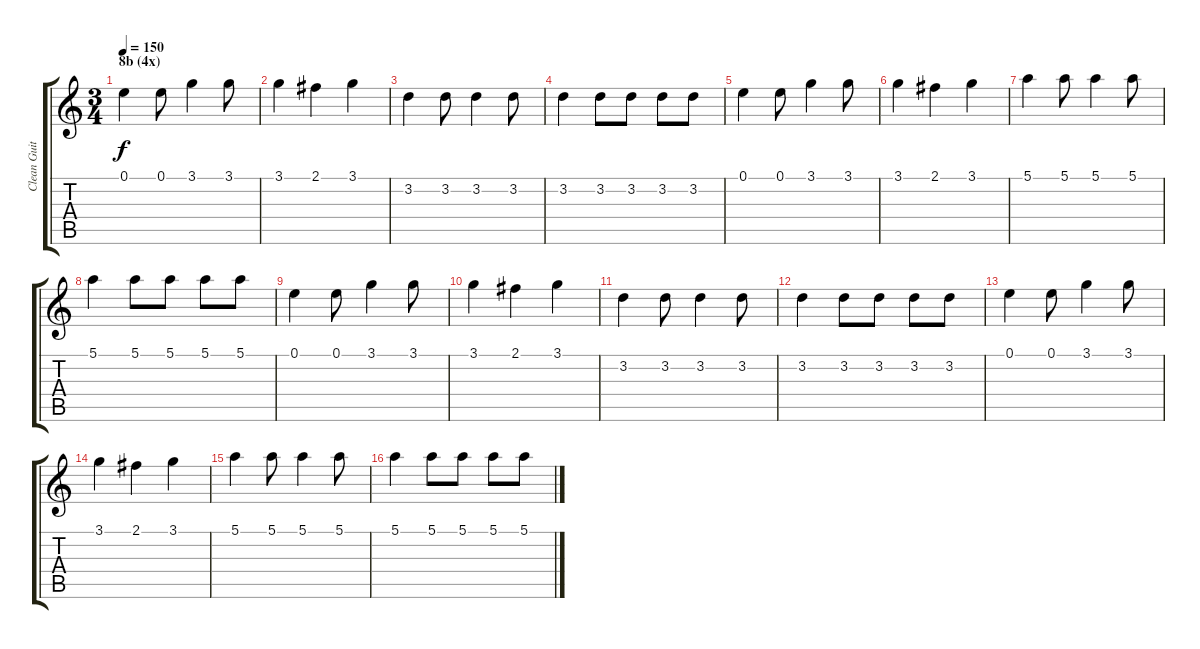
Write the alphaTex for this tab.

\track ("Clean Guitar" "Clean Guit") {instrument electricguitarclean}
\staff {score tabs}
\tuning (E4 B3 G3 D3 A2 E2) {hide}
\ts (3 4)
\section ("" "8b (4x)")
\tempo 150
\clef g2
\ks c
0.1.4{dy f} 0.1.8 3.1.4 3.1.8 |
3.1.4 2.1.4 3.1.4 |
3.2.4 3.2.8 3.2.4 3.2.8 |
3.2.4 3.2.8 3.2.8 3.2.8 3.2.8 |
0.1.4 0.1.8 3.1.4 3.1.8 |
3.1.4 2.1.4 3.1.4 |
5.1.4 5.1.8 5.1.4 5.1.8 |
5.1.4 5.1.8 5.1.8 5.1.8 5.1.8 |
0.1.4 0.1.8 3.1.4 3.1.8 |
3.1.4 2.1.4 3.1.4 |
3.2.4 3.2.8 3.2.4 3.2.8 |
3.2.4 3.2.8 3.2.8 3.2.8 3.2.8 |
0.1.4 0.1.8 3.1.4 3.1.8 |
3.1.4 2.1.4 3.1.4 |
5.1.4 5.1.8 5.1.4 5.1.8 |
5.1.4 5.1.8 5.1.8 5.1.8 5.1.8
